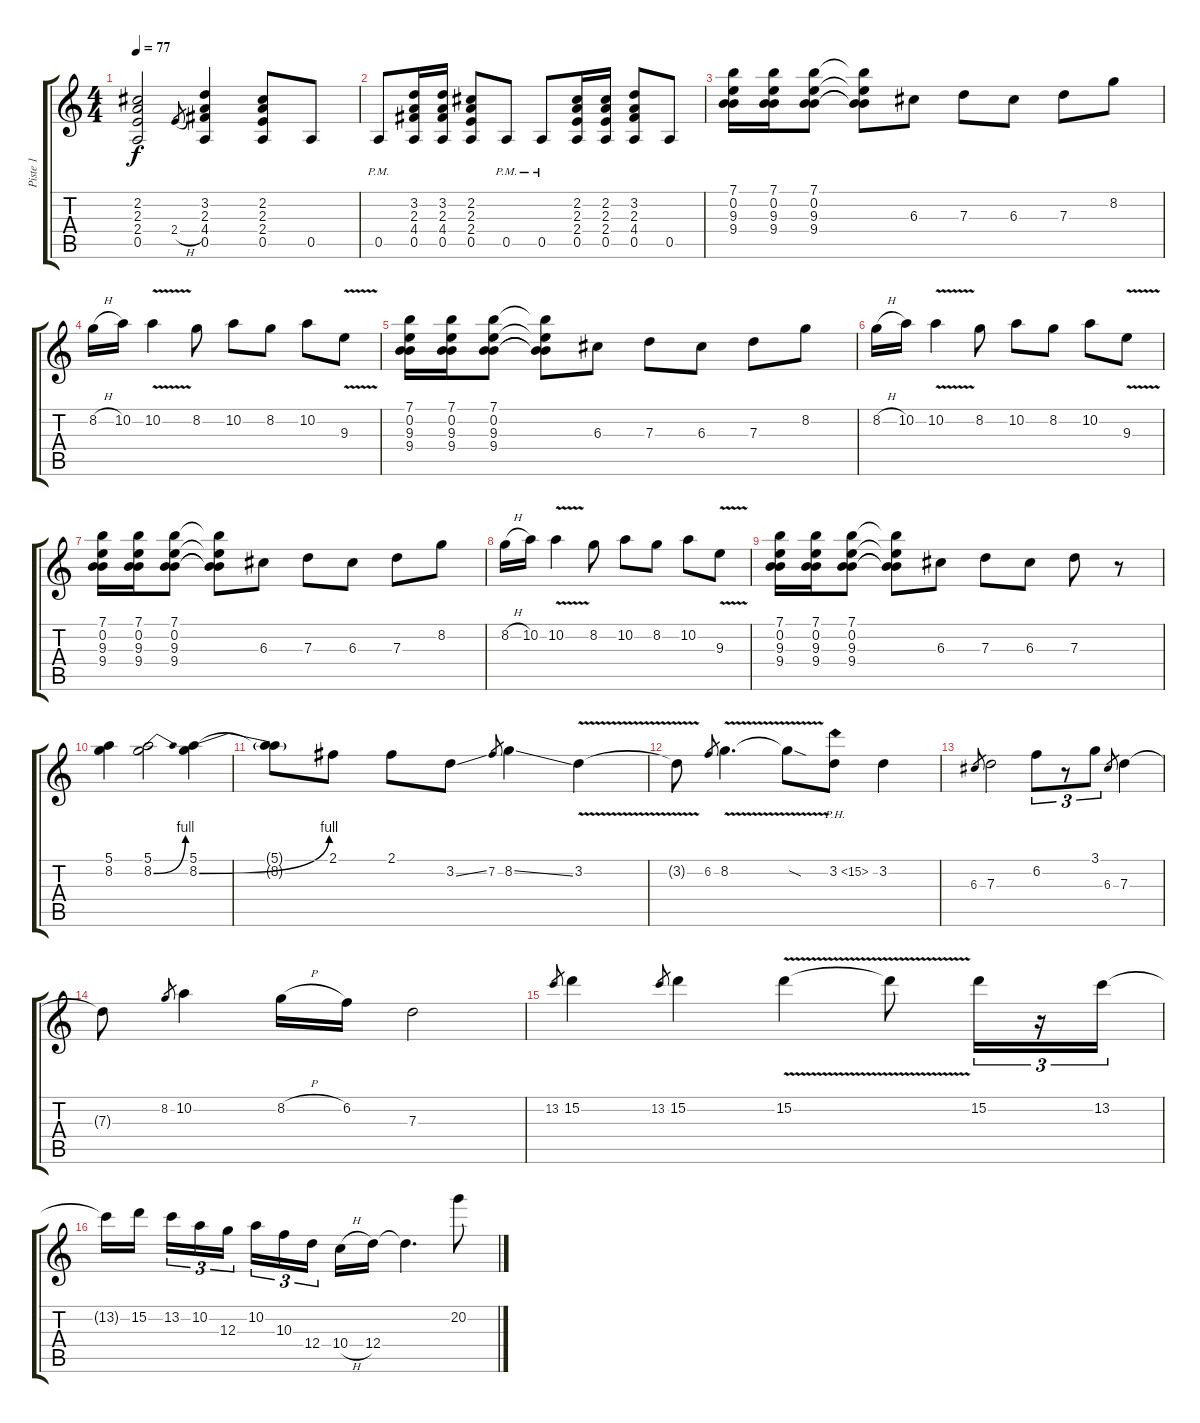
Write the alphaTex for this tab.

\track ("Piste 1" "Piste 1") {instrument distortionguitar}
\staff {score tabs}
\tuning (E4 B3 G3 D3 A2 E2) {hide}
\ts (4 4)
\tempo 77
\clef g2
\ks c
(2.2 2.3 2.4 0.5).2{dy f} 2.4{h}.8{gr} (3.2 2.3 4.4 0.5).4 (2.2 2.3 2.4 0.5).8 0.5.8 |
0.5{pm}.8 (3.2 2.3 4.4 0.5).16 (3.2 2.3 4.4 0.5).16 (2.2 2.3 2.4 0.5).8 0.5{pm}.8 0.5{pm}.8 (2.2 2.3 2.4 0.5).16 (2.2 2.3 2.4 0.5).16 (3.2 2.3 4.4 0.5).8 0.5.8 |
(7.1 0.2 9.3 9.4).16 (7.1 0.2 9.3 9.4).16 (7.1 0.2 9.3 9.4).8 (7.1{t} 0.2{t} 9.3{t} 9.4{t}).8 6.3.8 7.3.8 6.3.8 7.3.8 8.2.8 |
8.2{h}.16 10.2.16 10.2{v}.4 8.2.8 10.2.8 8.2.8 10.2.8 9.3{v}.8 |
(7.1 0.2 9.3 9.4).16 (7.1 0.2 9.3 9.4).16 (7.1 0.2 9.3 9.4).8 (7.1{t} 0.2{t} 9.3{t} 9.4{t}).8 6.3.8 7.3.8 6.3.8 7.3.8 8.2.8 |
8.2{h}.16 10.2.16 10.2{v}.4 8.2.8 10.2.8 8.2.8 10.2.8 9.3{v}.8 |
(7.1 0.2 9.3 9.4).16 (7.1 0.2 9.3 9.4).16 (7.1 0.2 9.3 9.4).8 (7.1{t} 0.2{t} 9.3{t} 9.4{t}).8 6.3.8 7.3.8 6.3.8 7.3.8 8.2.8 |
8.2{h}.16 10.2.16 10.2{v}.4 8.2.8 10.2.8 8.2.8 10.2.8 9.3{v}.8 |
(7.1 0.2 9.3 9.4).16 (7.1 0.2 9.3 9.4).16 (7.1 0.2 9.3 9.4).8 (7.1{t} 0.2{t} 9.3{t} 9.4{t}).8 6.3.8 7.3.8 6.3.8 7.3.8 r.8 |
(5.1 8.2).4 (5.1 8.2{be (bend 0 0 60 4)}).2 (5.1 8.2{be (bend 0 0 60 4)}).4 |
(5.1{t} 8.2{t}).8 2.1.8 2.1.8 3.2{ss}.8 7.2.8{gr} 8.2{ss}.4 3.2{v}.4 |
3.2{t}.8 6.2.8{gr} 8.2{v}.4{d} 8.2{sod t}.8 3.2{ph 12}.8 3.2.4 |
6.3.8{gr} 7.3.2 6.2.8{tu (3 2)} r.8{tu (3 2)} 3.1.8{tu (3 2)} 6.3.8{gr} 7.3.4 |
7.3{t}.8 8.2.8{gr} 10.2.4 8.2{h}.16 6.2.16 7.3.2 |
13.2.8{gr} 15.2.4 13.2.8{gr} 15.2.4 15.2{v}.4 15.2{t}.8 15.2.16{tu (3 2)} r.16{tu (3 2)} 13.2.16{tu (3 2)} |
13.2{t}.16 15.2.16{beam splitsecondary} 13.2.16{tu (3 2)} 10.2.16{tu (3 2)} 12.3.16{tu (3 2)} 10.2.16{tu (3 2)} 10.3.16{tu (3 2)} 12.4.16{tu (3 2) beam splitsecondary} 10.4{h}.16 12.4.16 12.4{t}.4{d} 20.2.8
